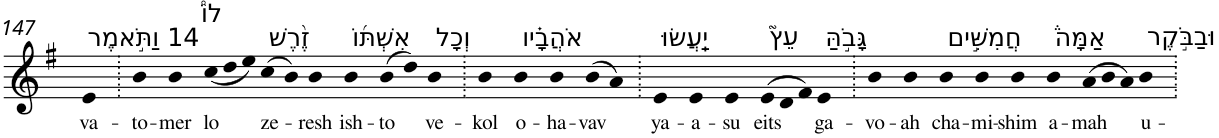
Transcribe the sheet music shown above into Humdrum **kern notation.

**kern	**text
*part1	*part1
*staff1	*staff1
*I"Piano	*
*I'Pno	*
!!LO:PB:g=z
*clefG2	*
*k[f#]	*
*G:	*
=147	=147
!LO:TX:a:t=14 וַתֹּ֣אמֶר	!
!	!LO:LY:b
4e	va-
=148.	=148.
!	!LO:LY:b
4b	-to-
!	!LO:LY:b
4b	-mer
*Xtuplet	*
!LO:TX:a:t=לוֹ֩	!
!	!LO:LY:b
(<12cc	lo
12dd	.
12ee)	.
!LO:TX:a:t=זֶ֨רֶשׁ	!
!	!LO:LY:b
(>8cc	ze-
8b)	.
!	!LO:LY:b
4b	-resh
!LO:TX:a:t=אִשְׁתּ֜וֹ	!
!	!LO:LY:b
4b	ish-
!	!LO:LY:b
(>8b	-to
8dd)	.
!LO:TX:a:t=וְכָל	!
!	!LO:LY:b
4b	ve-
=149.	=149.
!	!LO:LY:b
4b	-kol
!LO:TX:a:t=אֹהֲבָ֗יו	!
!	!LO:LY:b
4b	o-
!	!LO:LY:b
4b	-ha-
!	!LO:LY:b
(>8b	-vav
8a)	.
=150.	=150.
!LO:TX:a:t=יַֽעֲשׂוּ	!
!	!LO:LY:b
4e	ya-
!	!LO:LY:b
4e	-a-
!	!LO:LY:b
4e	-su
!LO:TX:a:t=עֵץ֮	!
!	!LO:LY:b
(>12e	eits
12d	.
12f#)	.
!LO:TX:a:t=גָּבֹ֣הַּ	!
!	!LO:LY:b
4e	ga-
=151.	=151.
!	!LO:LY:b
4b	-vo-
!	!LO:LY:b
4b	-ah
!LO:TX:a:t=חֲמִשִּׁ֣ים	!
!	!LO:LY:b
4b	cha-
!	!LO:LY:b
4b	-mi-
!	!LO:LY:b
4b	-shim
!LO:TX:a:t=אַמָּה֒	!
!	!LO:LY:b
4b	a-
!	!LO:LY:b
(>12a	-mah
12b	.
12a)	.
!LO:TX:a:t=וּבַבֹּ֣קֶר	!
!	!LO:LY:b
4b	u-
=.	=.
*-	*-
